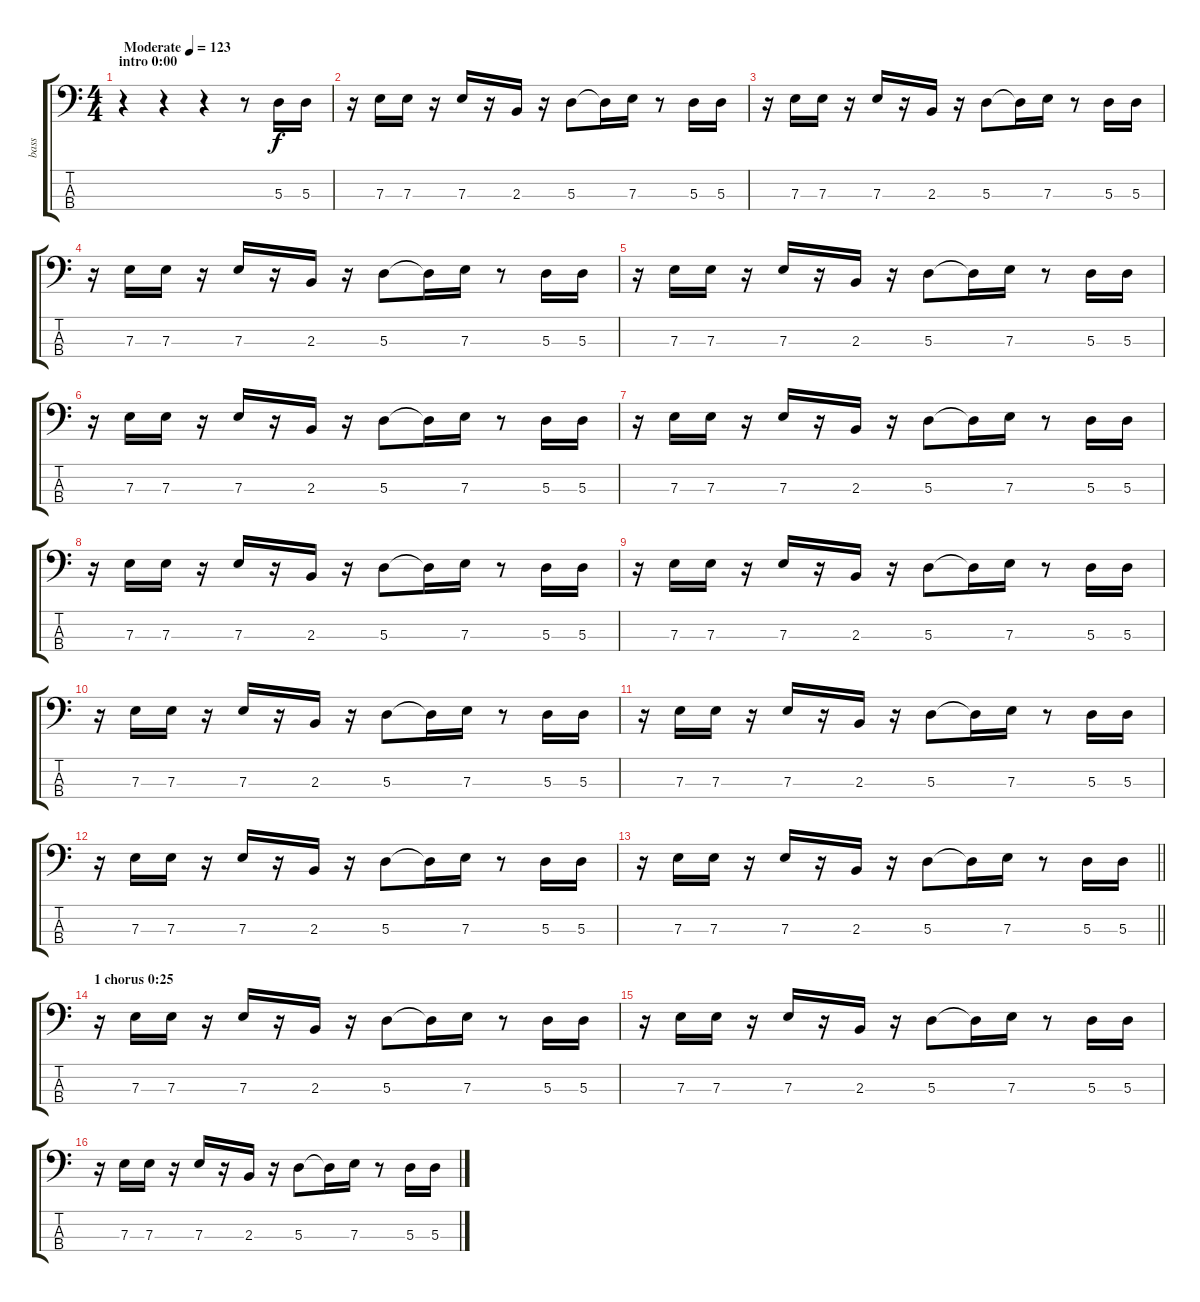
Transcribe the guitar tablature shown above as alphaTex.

\track ("bass" "bass") {instrument synthbass2}
\staff {score tabs}
\tuning (G2 D2 A1 E1) {hide}
\ts (4 4)
\section ("" "intro 0:00")
\tempo (123 "Moderate")
\clef f4
\ks c
r.4{dy f instrument synthbass2} r.4 r.4 r.8 5.3.16 5.3.16 |
r.16 7.3.16 7.3.16 r.16 7.3.16 r.16 2.3.16 r.16 5.3.8 5.3{t}.16 7.3.16 r.8 5.3.16 5.3.16 |
r.16 7.3.16 7.3.16 r.16 7.3.16 r.16 2.3.16 r.16 5.3.8 5.3{t}.16 7.3.16 r.8 5.3.16 5.3.16 |
r.16 7.3.16 7.3.16 r.16 7.3.16 r.16 2.3.16 r.16 5.3.8 5.3{t}.16 7.3.16 r.8 5.3.16 5.3.16 |
r.16 7.3.16 7.3.16 r.16 7.3.16 r.16 2.3.16 r.16 5.3.8 5.3{t}.16 7.3.16 r.8 5.3.16 5.3.16 |
r.16 7.3.16 7.3.16 r.16 7.3.16 r.16 2.3.16 r.16 5.3.8 5.3{t}.16 7.3.16 r.8 5.3.16 5.3.16 |
r.16 7.3.16 7.3.16 r.16 7.3.16 r.16 2.3.16 r.16 5.3.8 5.3{t}.16 7.3.16 r.8 5.3.16 5.3.16 |
r.16 7.3.16 7.3.16 r.16 7.3.16 r.16 2.3.16 r.16 5.3.8 5.3{t}.16 7.3.16 r.8 5.3.16 5.3.16 |
r.16 7.3.16 7.3.16 r.16 7.3.16 r.16 2.3.16 r.16 5.3.8 5.3{t}.16 7.3.16 r.8 5.3.16 5.3.16 |
r.16 7.3.16 7.3.16 r.16 7.3.16 r.16 2.3.16 r.16 5.3.8 5.3{t}.16 7.3.16 r.8 5.3.16 5.3.16 |
r.16 7.3.16 7.3.16 r.16 7.3.16 r.16 2.3.16 r.16 5.3.8 5.3{t}.16 7.3.16 r.8 5.3.16 5.3.16 |
r.16 7.3.16 7.3.16 r.16 7.3.16 r.16 2.3.16 r.16 5.3.8 5.3{t}.16 7.3.16 r.8 5.3.16 5.3.16 |
\barLineRight lightlight
r.16 7.3.16 7.3.16 r.16 7.3.16 r.16 2.3.16 r.16 5.3.8 5.3{t}.16 7.3.16 r.8 5.3.16 5.3.16 |
\section ("" "1 chorus 0:25")
r.16 7.3.16 7.3.16 r.16 7.3.16 r.16 2.3.16 r.16 5.3.8 5.3{t}.16 7.3.16 r.8 5.3.16 5.3.16 |
r.16 7.3.16 7.3.16 r.16 7.3.16 r.16 2.3.16 r.16 5.3.8 5.3{t}.16 7.3.16 r.8 5.3.16 5.3.16 |
r.16 7.3.16 7.3.16 r.16 7.3.16 r.16 2.3.16 r.16 5.3.8 5.3{t}.16 7.3.16 r.8 5.3.16 5.3.16
